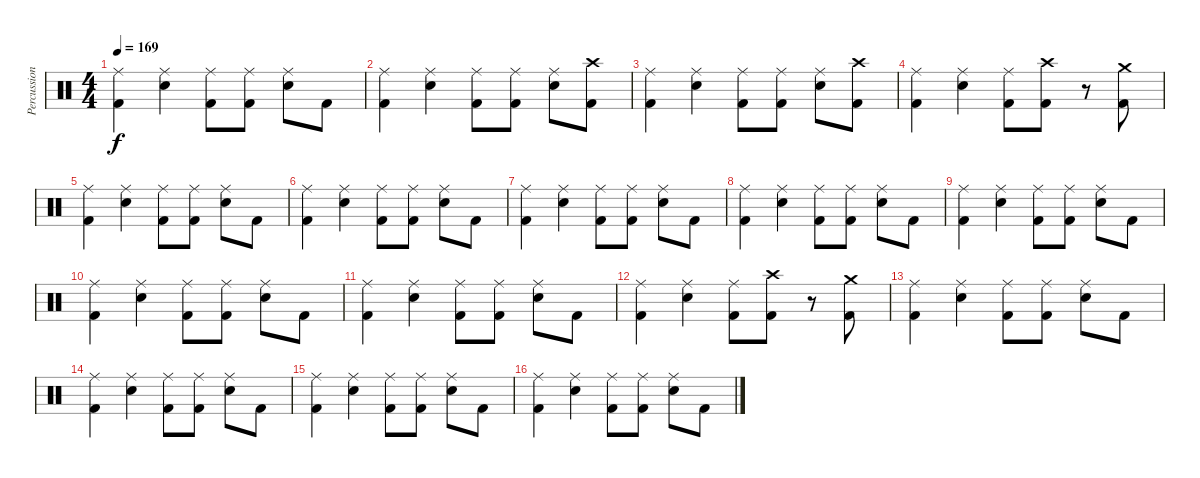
\track ("Percussion" "Percussion") {instrument percussion}
\staff {score}
\articulation defaults
\ts (4 4)
\tempo 169
\clef neutral
\ks c
("Ride (middle)" "Kick (hit) 2").4{dy f} ("Ride (middle)" "Snare (hit) 2").4 ("Ride (middle)" "Kick (hit) 2").8 ("Ride (middle)" "Kick (hit) 2").8 ("Ride (middle)" "Snare (hit) 2").8 "Kick (hit) 2".8 |
("Ride (middle)" "Kick (hit) 2").4 ("Ride (middle)" "Snare (hit) 2").4 ("Ride (middle)" "Kick (hit) 2").8 ("Ride (middle)" "Kick (hit) 2").8 ("Ride (middle)" "Snare (hit) 2").8 ("Crash high (hit)" "Kick (hit) 2").8 |
("Ride (middle)" "Kick (hit) 2").4 ("Ride (middle)" "Snare (hit) 2").4 ("Ride (middle)" "Kick (hit) 2").8 ("Ride (middle)" "Kick (hit) 2").8 ("Ride (middle)" "Snare (hit) 2").8 ("Crash high (hit)" "Kick (hit) 2").8 |
("Ride (middle)" "Kick (hit) 2").4 ("Ride (middle)" "Snare (hit) 2").4 ("Ride (middle)" "Kick (hit) 2").8 ("Crash high (hit)" "Kick (hit) 2").8 r.8 ("Crash medium (hit)" "Kick (hit) 2").8 |
("Ride (middle)" "Kick (hit) 2").4 ("Ride (middle)" "Snare (hit) 2").4 ("Ride (middle)" "Kick (hit) 2").8 ("Ride (middle)" "Kick (hit) 2").8 ("Ride (middle)" "Snare (hit) 2").8 "Kick (hit) 2".8 |
("Ride (middle)" "Kick (hit) 2").4 ("Ride (middle)" "Snare (hit) 2").4 ("Ride (middle)" "Kick (hit) 2").8 ("Ride (middle)" "Kick (hit) 2").8 ("Ride (middle)" "Snare (hit) 2").8 "Kick (hit) 2".8 |
("Ride (middle)" "Kick (hit) 2").4 ("Ride (middle)" "Snare (hit) 2").4 ("Ride (middle)" "Kick (hit) 2").8 ("Ride (middle)" "Kick (hit) 2").8 ("Ride (middle)" "Snare (hit) 2").8 "Kick (hit) 2".8 |
("Ride (middle)" "Kick (hit) 2").4 ("Ride (middle)" "Snare (hit) 2").4 ("Ride (middle)" "Kick (hit) 2").8 ("Ride (middle)" "Kick (hit) 2").8 ("Ride (middle)" "Snare (hit) 2").8 "Kick (hit) 2".8 |
("Ride (middle)" "Kick (hit) 2").4 ("Ride (middle)" "Snare (hit) 2").4 ("Ride (middle)" "Kick (hit) 2").8 ("Ride (middle)" "Kick (hit) 2").8 ("Ride (middle)" "Snare (hit) 2").8 "Kick (hit) 2".8 |
("Ride (middle)" "Kick (hit) 2").4 ("Ride (middle)" "Snare (hit) 2").4 ("Ride (middle)" "Kick (hit) 2").8 ("Ride (middle)" "Kick (hit) 2").8 ("Ride (middle)" "Snare (hit) 2").8 "Kick (hit) 2".8 |
("Ride (middle)" "Kick (hit) 2").4 ("Ride (middle)" "Snare (hit) 2").4 ("Ride (middle)" "Kick (hit) 2").8 ("Ride (middle)" "Kick (hit) 2").8 ("Ride (middle)" "Snare (hit) 2").8 "Kick (hit) 2".8 |
("Ride (middle)" "Kick (hit) 2").4 ("Ride (middle)" "Snare (hit) 2").4 ("Ride (middle)" "Kick (hit) 2").8 ("Crash high (hit)" "Kick (hit) 2").8 r.8 ("Crash medium (hit)" "Kick (hit) 2").8 |
("Ride (middle)" "Kick (hit) 2").4 ("Ride (middle)" "Snare (hit) 2").4 ("Ride (middle)" "Kick (hit) 2").8 ("Ride (middle)" "Kick (hit) 2").8 ("Ride (middle)" "Snare (hit) 2").8 "Kick (hit) 2".8 |
("Ride (middle)" "Kick (hit) 2").4 ("Ride (middle)" "Snare (hit) 2").4 ("Ride (middle)" "Kick (hit) 2").8 ("Ride (middle)" "Kick (hit) 2").8 ("Ride (middle)" "Snare (hit) 2").8 "Kick (hit) 2".8 |
("Ride (middle)" "Kick (hit) 2").4 ("Ride (middle)" "Snare (hit) 2").4 ("Ride (middle)" "Kick (hit) 2").8 ("Ride (middle)" "Kick (hit) 2").8 ("Ride (middle)" "Snare (hit) 2").8 "Kick (hit) 2".8 |
("Ride (middle)" "Kick (hit) 2").4 ("Ride (middle)" "Snare (hit) 2").4 ("Ride (middle)" "Kick (hit) 2").8 ("Ride (middle)" "Kick (hit) 2").8 ("Ride (middle)" "Snare (hit) 2").8 "Kick (hit) 2".8
